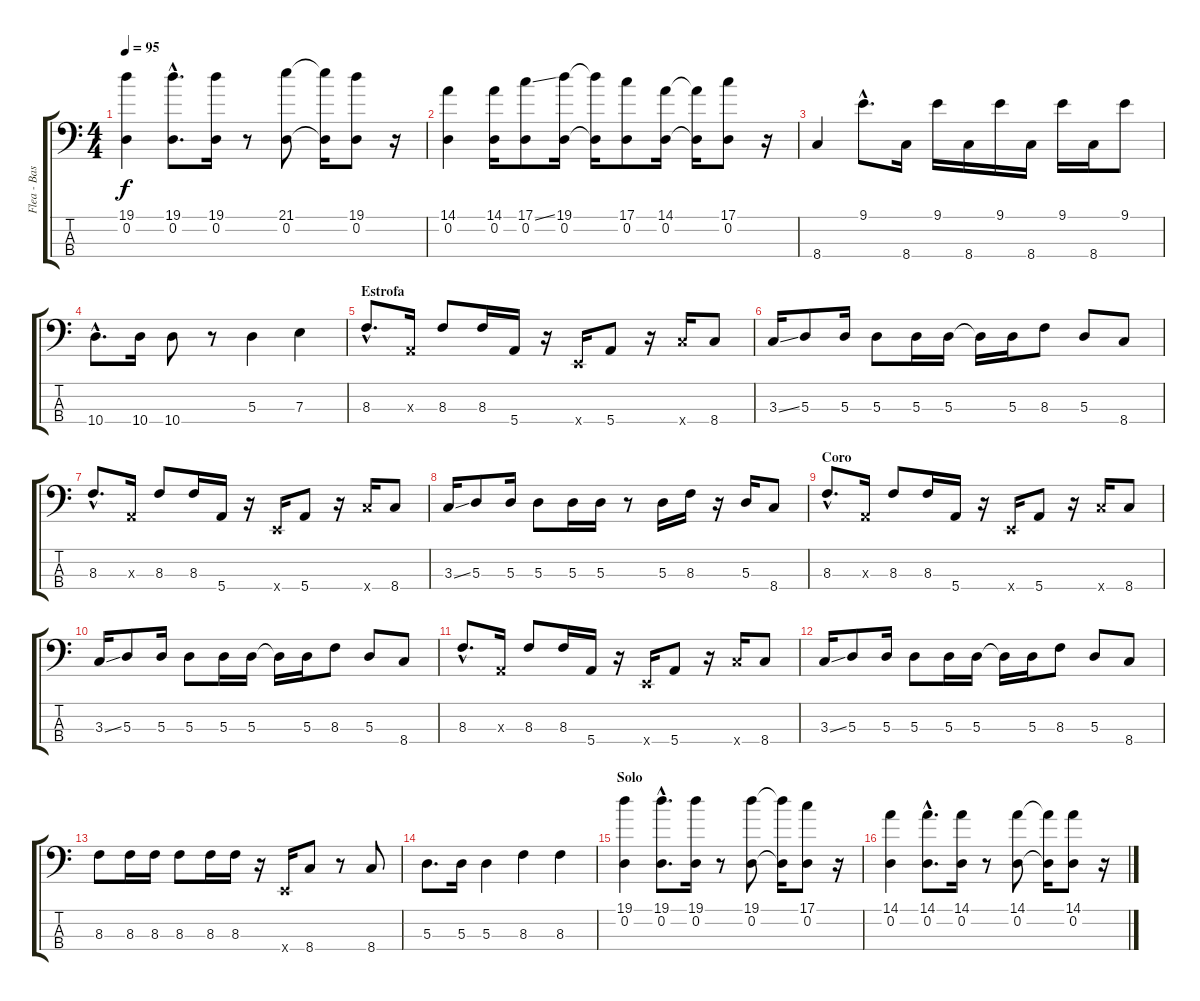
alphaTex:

\track ("Flea - Bass" "Flea - Bas") {instrument electricbassfinger}
\staff {score tabs}
\tuning (G2 D2 A1 E1) {hide}
\ts (4 4)
\tempo 95
\clef f4
\ks c
(19.1 0.2).4{dy f} (19.1{hac} 0.2{hac}).8{d} (19.1 0.2).16 r.8 (21.1 0.2).8 (21.1{t} 0.2{t}).16 (19.1 0.2).8 r.16 |
(14.1 0.2).4 (14.1 0.2).16 (17.1{ss} 0.2).8 (19.1 0.2).16 (19.1{t} 0.2{t}).16 (17.1 0.2).8 (14.1 0.2).16 (14.1{t} 0.2{t}).16 (17.1 0.2).8 r.16 |
8.4.4 9.1{hac}.8{d} 8.4.16 9.1.16 8.4.16 9.1.16 8.4.16 9.1.16 8.4.16 9.1.8 |
10.4{hac}.8{d} 10.4.16 10.4.8 r.8 5.3.4 7.3.4 |
\section ("" "Estrofa")
8.3{hac}.8{d} 0.3{x}.16 8.3.8 8.3.16 5.4.16 r.16 0.4{x}.16 5.4.8 r.16 8.4{x}.16 8.4.8 |
3.3{ss}.16 5.3.8 5.3.16 5.3.8 5.3.16 5.3.16 5.3{t}.16 5.3.16 8.3.8 5.3.8 8.4.8 |
8.3{hac}.8{d} 0.3{x}.16 8.3.8 8.3.16 5.4.16 r.16 0.4{x}.16 5.4.8 r.16 8.4{x}.16 8.4.8 |
3.3{ss}.16 5.3.8 5.3.16 5.3.8 5.3.16 5.3.16 r.8 5.3.16 8.3.16 r.16 5.3.16 8.4.8 |
\section ("" "Coro")
8.3{hac}.8{d} 0.3{x}.16 8.3.8 8.3.16 5.4.16 r.16 0.4{x}.16 5.4.8 r.16 8.4{x}.16 8.4.8 |
3.3{ss}.16 5.3.8 5.3.16 5.3.8 5.3.16 5.3.16 5.3{t}.16 5.3.16 8.3.8 5.3.8 8.4.8 |
8.3{hac}.8{d} 0.3{x}.16 8.3.8 8.3.16 5.4.16 r.16 0.4{x}.16 5.4.8 r.16 8.4{x}.16 8.4.8 |
3.3{ss}.16 5.3.8 5.3.16 5.3.8 5.3.16 5.3.16 5.3{t}.16 5.3.16 8.3.8 5.3.8 8.4.8 |
8.3.8 8.3.16 8.3.16 8.3.8 8.3.16 8.3.16 r.16 0.4{x}.16 8.4.8 r.8 8.4.8 |
5.3.8{d} 5.3.16 5.3.4 8.3.4 8.3.4 |
\section ("" "Solo")
(19.1 0.2).4 (19.1{hac} 0.2{hac}).8{d} (19.1 0.2).16 r.8 (19.1 0.2).8 (19.1{t} 0.2{t}).16 (17.1 0.2).8 r.16 |
(14.1 0.2).4 (14.1{hac} 0.2{hac}).8{d} (14.1 0.2).16 r.8 (14.1 0.2).8 (14.1{t} 0.2{t}).16 (14.1 0.2).8 r.16
